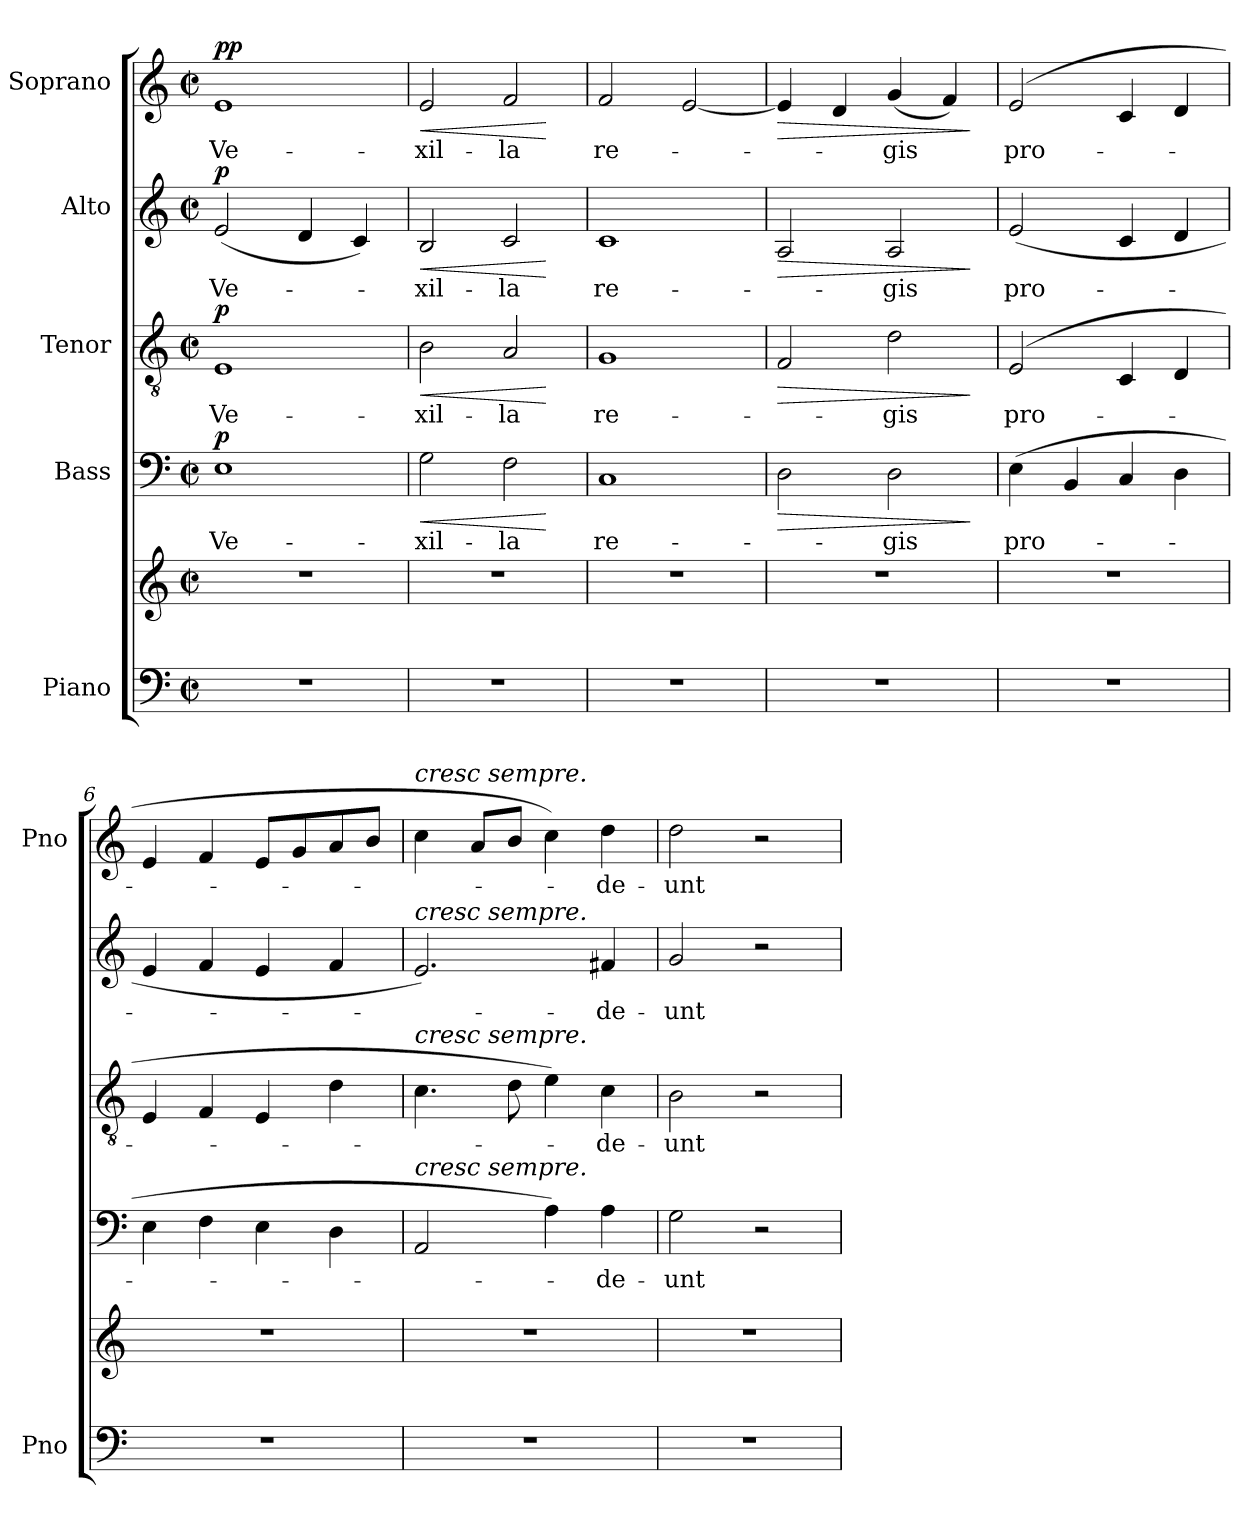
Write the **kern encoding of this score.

**kern	**kern	**kern	**text	**dynam	**kern	**text	**dynam	**kern	**text	**dynam	**kern	**text	**dynam
*part5	*part5	*part4	*part4	*part4	*part3	*part3	*part3	*part2	*part2	*part2	*part1	*part1	*part1
*staff6	*staff5	*staff4	*staff4	*staff4	*staff3	*staff3	*staff3	*staff2	*staff2	*staff2	*staff1	*staff1	*staff1
*I"Piano	*	*I"Bass	*	*	*I"Tenor	*	*	*I"Alto	*	*	*I"Soprano	*	*
*I'Pno	*	*	*	*	*	*	*	*	*	*	*I'Pno	*	*
*clefF4	*clefG2	*clefF4	*	*	*clefGv2	*	*	*clefG2	*	*	*clefG2	*	*
*k[]	*k[]	*k[]	*	*	*k[]	*	*	*k[]	*	*	*k[]	*	*
*C:	*C:	*C:	*	*	*C:	*	*	*C:	*	*	*C:	*	*
*M2/2	*M2/2	*M2/2	*	*	*M2/2	*	*	*M2/2	*	*	*M2/2	*	*
*met(c|)	*met(c|)	*met(c|)	*	*	*met(c|)	*	*	*met(c|)	*	*	*met(c|)	*	*
=1	=1	=1	=1	=1	=1	=1	=1	=1	=1	=1	=1	=1	=1
!	!	!	!	!LO:DY:a	!	!	!LO:DY:a	!	!	!LO:DY:a	!	!	!LO:DY:a
!	!	!	!	!	!	!	!	!	!	!	!	!	!LO:DY:n=1:a
1r	1r	1E	Ve-	p	1E	Ve-	p	(2e/	Ve-	p	1e	Ve-	p p
.	.	.	.	.	.	.	.	4d/	.	.	.	.	.
.	.	.	.	.	.	.	.	4c/)	.	.	.	.	.
=2	=2	=2	=2	=2	=2	=2	=2	=2	=2	=2	=2	=2	=2
!	!	!	!	!LO:HP:b	!	!	!LO:HP:b	!	!	!LO:HP:b	!	!	!LO:HP:b
1r	1r	2G\	-xil-	<	2B\	-xil-	<	2B/	-xil-	<	2e/	-xil-	<
.	.	2F\	-la	.	2A/	-la	.	2c/	-la	.	2f/	-la	.
.	.	.	.	[	.	.	[	.	.	[	.	.	[
=3	=3	=3	=3	=3	=3	=3	=3	=3	=3	=3	=3	=3	=3
1r	1r	1C	re-	.	1G	re-	.	1c	re-	.	2f/	re-	.
.	.	.	.	.	.	.	.	.	.	.	[2e/	.	.
=4	=4	=4	=4	=4	=4	=4	=4	=4	=4	=4	=4	=4	=4
!	!	!	!	!LO:HP:b	!	!	!LO:HP:b	!	!	!LO:HP:b	!	!	!LO:HP:b
1r	1r	2D\	.	>	2F/	.	>	2A/	.	>	4e/]	.	>
.	.	.	.	.	.	.	.	.	.	.	4d/	.	.
.	.	2D\	-gis	.	2d\	-gis	.	2A/	-gis	.	(4g/	-gis	.
.	.	.	.	.	.	.	.	.	.	.	4f/)	.	.
.	.	.	.	]	.	.	]	.	.	]	.	.	]
=5	=5	=5	=5	=5	=5	=5	=5	=5	=5	=5	=5	=5	=5
1r	1r	(4E\	pro-	.	(2E/	pro-	.	(2e/	pro-	.	(2e/	pro-	.
.	.	4BB/	.	.	.	.	.	.	.	.	.	.	.
.	.	4C/	.	.	4C/	.	.	4c/	.	.	4c/	.	.
.	.	4D\	.	.	4D/	.	.	4d/	.	.	4d/	.	.
=6	=6	=6	=6	=6	=6	=6	=6	=6	=6	=6	=6	=6	=6
1r	1r	4E\	-­-	.	4E/	-­-	.	4e/	-­-	.	4e/	-­-	.
.	.	4F\	.	.	4F/	.	.	4f/	.	.	4f/	.	.
.	.	4E\	.	.	4E/	.	.	4e/	.	.	8e/L	.	.
.	.	.	.	.	.	.	.	.	.	.	8g/	.	.
.	.	4D\	.	.	4d\	.	.	4f/	.	.	8a/	.	.
.	.	.	.	.	.	.	.	.	.	.	8b/J	.	.
=7	=7	=7	=7	=7	=7	=7	=7	=7	=7	=7	=7	=7	=7
!	!	!	!	!	!	!	!	!	!	!	!LO:TX:a:i:t=cresc sempre.	!	!
!	!	!	!	!	!	!	!	!LO:TX:a:i:t=cresc sempre.	!	!	!	!	!
!	!	!	!	!	!LO:TX:a:i:t=cresc sempre.	!	!	!	!	!	!	!	!
!	!	!LO:TX:a:i:t=cresc sempre.	!	!	!	!	!	!	!	!	!	!	!
1r	1r	2AA/	-­-	.	4.c\	-­-	.	2.e/)	-­-	.	4cc\	-­-	.
.	.	.	.	.	.	.	.	.	.	.	8a/L	.	.
.	.	.	.	.	8d\	.	.	.	.	.	8b/J	.	.
.	.	4A\)	.	.	4e\)	.	.	.	.	.	4cc\)	.	.
.	.	4A\	-de-	.	4c\	-de-	.	4f#X/	-de-	.	4dd\	-de-	.
!!LO:LB:g=z
=8	=8	=8	=8	=8	=8	=8	=8	=8	=8	=8	=8	=8	=8
1r	1r	2G\	-unt	.	2B\	-unt	.	2g/	-unt	.	2dd\	-unt	.
.	.	2r	.	.	2r	.	.	2r	.	.	2r	.	.
=	=	=	=	=	=	=	=	=	=	=	=	=	=
*-	*-	*-	*-	*-	*-	*-	*-	*-	*-	*-	*-	*-	*-
